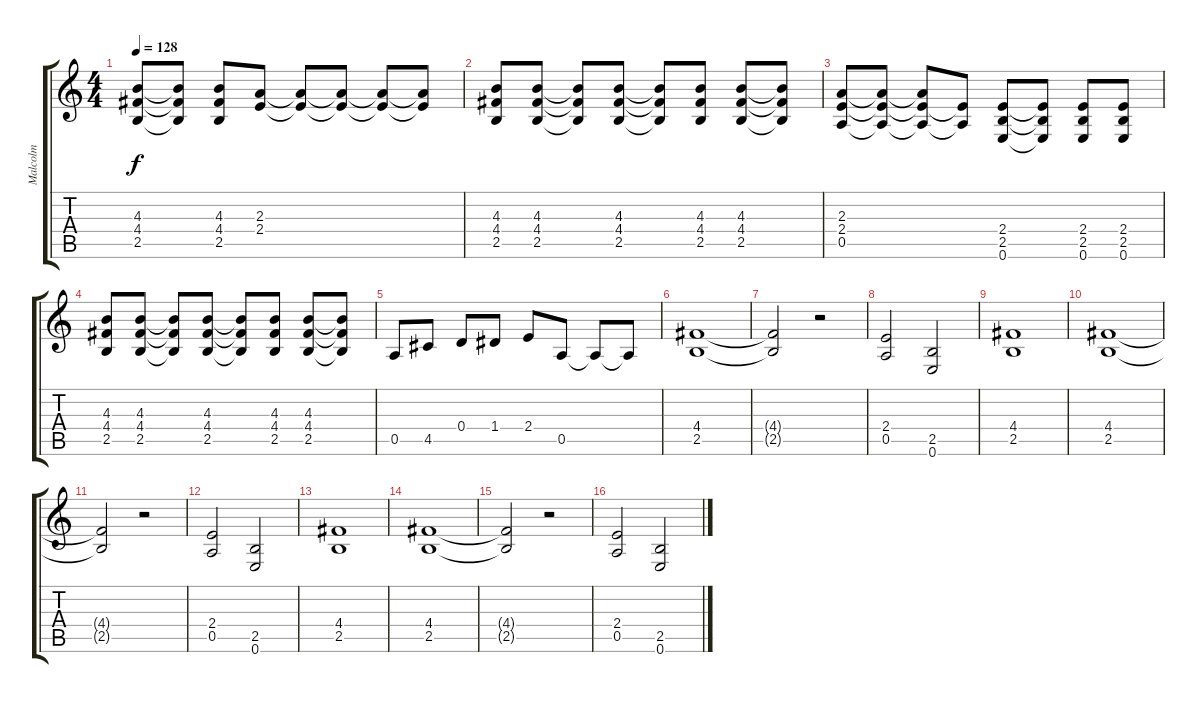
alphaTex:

\track ("Malcolm" "Malcolm") {instrument distortionguitar}
\staff {score tabs}
\tuning (E4 B3 G3 D3 A2 E2) {hide}
\ts (4 4)
\tempo 128
\clef g2
\ks c
(4.3 4.4 2.5).8{dy f} (4.3{t} 4.4{t} 2.5{t}).8 (4.3 4.4 2.5).8 (2.3 2.4).8 (2.3{t} 2.4{t}).8 (2.3{t} 2.4{t}).8 (2.3{t} 2.4{t}).8 (2.3{t} 2.4{t}).8 |
(4.3 4.4 2.5).8 (4.3 4.4 2.5).8 (4.3{t} 4.4{t} 2.5{t}).8 (4.3 4.4 2.5).8 (4.3{t} 4.4{t} 2.5{t}).8 (4.3 4.4 2.5).8 (4.3 4.4 2.5).8 (4.3{t} 4.4{t} 2.5{t}).8 |
(2.3 2.4 0.5).8 (2.3{t} 2.4{t} 0.5{t}).8 (2.3{t} 2.4{t} 0.5{t}).8 (2.4{t} 0.5{t}).8 (2.4 2.5 0.6).8 (2.4{t} 2.5{t} 0.6{t}).8 (2.4 2.5 0.6).8 (2.4 2.5 0.6).8 |
(4.3 4.4 2.5).8 (4.3 4.4 2.5).8 (4.3{t} 4.4{t} 2.5{t}).8 (4.3 4.4 2.5).8 (4.3{t} 4.4{t} 2.5{t}).8 (4.3 4.4 2.5).8 (4.3 4.4 2.5).8 (4.3{t} 4.4{t} 2.5{t}).8 |
0.5.8 4.5.8 0.4.8 1.4.8 2.4.8 0.5.8 0.5{t}.8 0.5{t}.8 |
(4.4 2.5).1 |
(4.4{t} 2.5{t}).2 r.2 |
(2.4 0.5).2 (2.5 0.6).2 |
(4.4 2.5).1 |
(4.4 2.5).1 |
(4.4{t} 2.5{t}).2 r.2 |
(2.4 0.5).2 (2.5 0.6).2 |
(4.4 2.5).1 |
(4.4 2.5).1 |
(4.4{t} 2.5{t}).2 r.2 |
(2.4 0.5).2 (2.5 0.6).2
